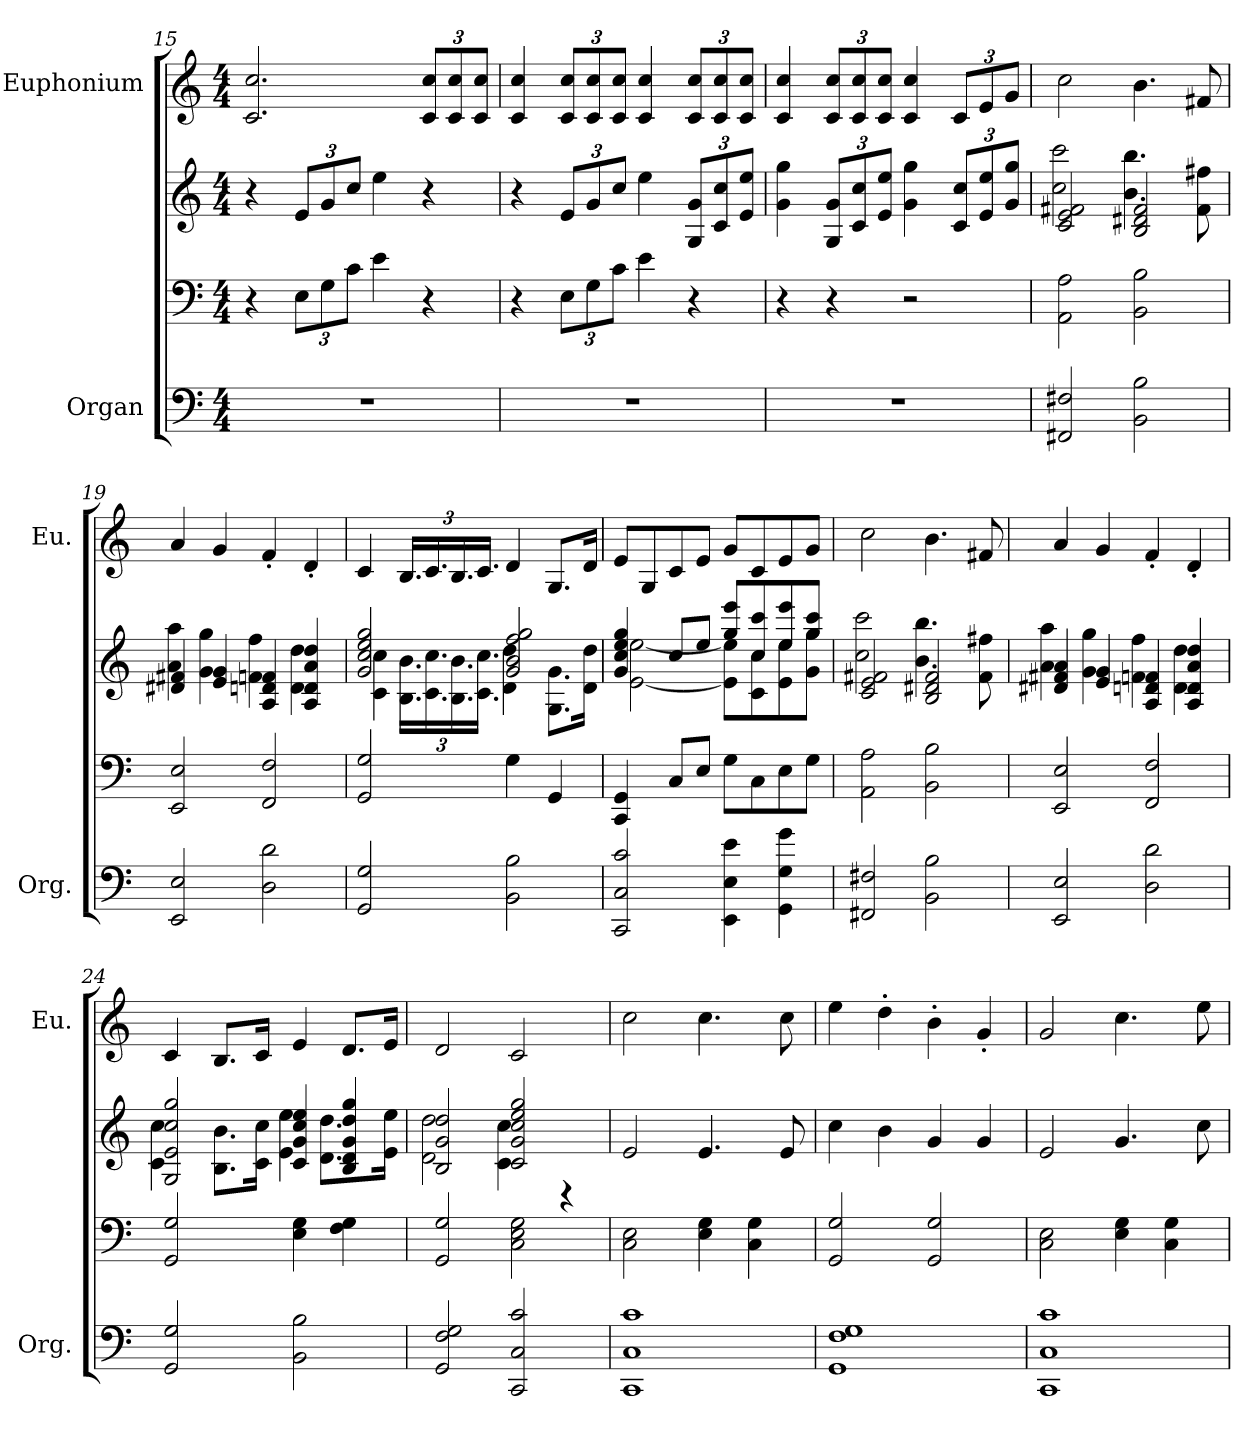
**kern	**kern	**kern	**kern
*part2	*part2	*part2	*part1
*staff4	*staff3	*staff2	*staff1
*I"Organ	*	*	*I"Euphonium
*I'Org.	*	*	*I'Eu.
*clefF4	*clefF4	*clefG2	*
*k[]	*k[]	*k[]	*k[]
*C:	*C:	*C:	*C:
*M4/4	*M4/4	*M4/4	*M4/4
=15	=15	=15	=15
1r	4r	4r	2.c/ 2.cc/
*	*Xbrackettup	*Xbrackettup	*
.	12E\L	12e/L	.
.	12G\	12g/	.
.	12c\J	12cc/J	.
.	4e\	4ee\	.
*	*	*	*Xbrackettup
.	4r	4r	12c/ 12cc/L
.	.	.	12c/ 12cc/
.	.	.	12c/ 12cc/J
=16	=16	=16	=16
1r	4r	4r	4c/ 4cc/
.	12E\L	12e/L	12c/ 12cc/L
.	12G\	12g/	12c/ 12cc/
.	12c\J	12cc/J	12c/ 12cc/J
.	4e\	4ee\	4c/ 4cc/
.	4r	12G/ 12g/L	12c/ 12cc/L
.	.	12c/ 12cc/	12c/ 12cc/
.	.	12e/ 12ee/J	12c/ 12cc/J
!!LO:LB:g=z
=17	=17	=17	=17
1r	4r	4g\ 4gg\	4c/ 4cc/
.	4r	12G/ 12g/L	12c/ 12cc/L
.	.	12c/ 12cc/	12c/ 12cc/
.	.	12e/ 12ee/J	12c/ 12cc/J
.	2r	4g\ 4gg\	4c/ 4cc/
.	.	12c/ 12cc/L	12c/L
.	.	12e/ 12ee/	12e/
.	.	12g/ 12gg/J	12g/J
=18	=18	=18	=18
*	*	*^	*
2FF#X/ 2F#X/	2AA\ 2A\	2c/ 2e/ 2f#X/	2cc\ 2ccc\	2cc\
2BB\ 2B\	2BB\ 2B\	2B/ 2d#X/ 2f#/	4.b\ 4.bb\	4.b\
.	.	.	8f#\ 8ff#X\	8f#X/
=19	=19	=19	=19	=19
2EE/ 2E/	2EE/ 2E/	4d#X/ 4f#X/	4a\ 4aa\	4a/
.	.	4e/ 4g/	4g\ 4gg\	4g/
2D\ 2d\	2FF/ 2F/	4A/ 4dn/ 4fn/	4f\ 4ff\	4f'/
.	.	4A/ 4d/ 4a/ 4dd/	4d\ 4dd\	4d'/
=20	=20	=20	=20	=20
2GG/ 2G/	2GG/ 2G/	2g/ 2cc/ 2ee/ 2gg/	4c\ 4cc\	4c/
.	.	.	24.B\ 24.b\LL	24.B/LL
.	.	.	24.c\ 24.cc\	24.c/
.	.	.	24.B\ 24.b\	24.B/
.	.	.	24.c\ 24.cc\JJ	24.c/JJ
2BB\ 2B\	4G\	2g/ 2b/ 2ff/ 2gg/	4d\ 4dd\	4d/
.	4GG/	.	8.G\ 8.g\L	8.G/L
.	.	.	16d\ 16dd\Jk	16d/Jk
=21	=21	=21	=21	=21
2CC/ 2C/ 2c/	4CC/ 4GG/	4g/ 4cc/ 4ee/ 4gg/	[2e\ [2ee\	8e/L
.	.	.	.	8G/
.	8C/L	8cc/L	.	8c/
.	8E/J	8ee/J	.	8e/J
4EE\ 4E\ 4e\	8G\L	8gg/ 8eee/L	8e\] 8ee\]L	8g/L
.	8C\	8cc/ 8ccc/	8c\ 8cc\	8c/
4GG\ 4G\ 4g\	8E\	8ee/ 8eee/	8e\ 8ee\	8e/
.	8G\J	8gg/ 8ccc/J	8g\ 8gg\J	8g/J
!!LO:LB:g=z
=22	=22	=22	=22	=22
2FF#X/ 2F#X/	2AA\ 2A\	2c/ 2e/ 2f#X/	2cc\ 2ccc\	2cc\
2BB\ 2B\	2BB\ 2B\	2B/ 2d#X/ 2f#/	4.b\ 4.bb\	4.b\
.	.	.	8f#\ 8ff#X\	8f#X/
=23	=23	=23	=23	=23
2EE/ 2E/	2EE/ 2E/	4d#X/ 4f#X/ 4a/	4a\ 4aa\	4a/
.	.	4e/ 4g/	4g\ 4gg\	4g/
2D\ 2d\	2FF/ 2F/	4A/ 4dn/ 4fn/	4f\ 4ff\	4f'/
.	.	4A/ 4d/ 4a/ 4dd/	4d\ 4dd\	4d'/
=24	=24	=24	=24	=24
2GG/ 2G/	2GG/ 2G/	2G/ 2e/ 2cc/ 2gg/	4c\ 4cc\	4c/
.	.	.	8.B\ 8.b\L	8.B/L
.	.	.	16c\ 16cc\Jk	16c/Jk
2BB\ 2B\	4E\ 4G\	4c/ 4g/ 4cc/ 4ee/	4e\ 4ee\	4e/
.	4F\ 4G\	4B/ 4d/ 4g/ 4dd/ 4gg/	8.d\ 8.dd\L	8.d/L
.	.	.	16e\ 16ee\Jk	16e/Jk
=25	=25	=25	=25	=25
2GG/ 2F/ 2G/	2GG/ 2G/	2B/ 2g/ 2dd/	2d\ 2dd\	2d/
2CC/ 2C/ 2c/	2C\ 2E\ 2G\	2c/ 2g/ 2cc/ 2ee/ 2gg/	4c\ 4cc\	2c/
.	.	.	4r	.
*	*	*v	*v	*
=26	=26	=26	=26
1CC 1C 1c	2C\ 2E\	2e/	2cc\
.	4E\ 4G\	4.e/	4.cc\
.	4C\ 4G\	.	.
.	.	8e/	8cc\
=27	=27	=27	=27
1GG 1F 1G	2GG/ 2G/	4cc\	4ee\
.	.	4b\	4dd'\
.	2GG/ 2G/	4g/	4b'\
.	.	4g/	4g'/
=28	=28	=28	=28
1CC 1C 1c	2C\ 2E\	2e/	2g/
.	4E\ 4G\	4.g/	4.cc\
.	4C\ 4G\	.	.
.	.	8cc\	8ee\
=	=	=	=
*-	*-	*-	*-
